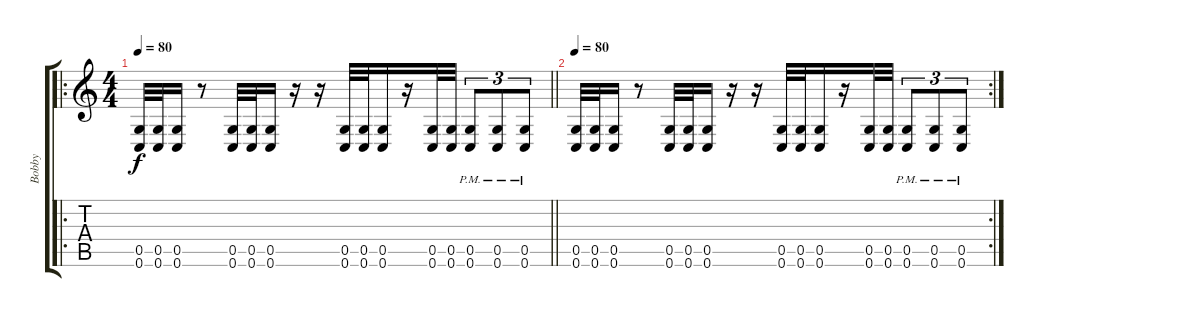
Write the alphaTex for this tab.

\track ("Bobby" "Bobby") {instrument distortionguitar}
\staff {score tabs}
\tuning (D4 A3 F3 C3 G2 C2) {hide}
\ro
\ts (4 4)
\tempo 80
\clef g2
\barLineRight lightlight
\ks c
(0.5 0.6).32{dy f} (0.5 0.6).32 (0.5 0.6).16 r.8 (0.5 0.6).32 (0.5 0.6).32 (0.5 0.6).16 r.16 r.16 (0.5 0.6).32 (0.5 0.6).32 (0.5 0.6).16 r.16 (0.5 0.6).32 (0.5 0.6).32 (0.5{pm} 0.6{pm}).8{tu (3 2)} (0.5{pm} 0.6{pm}).8{tu (3 2)} (0.5{pm} 0.6{pm}).8{tu (3 2)} |
\rc 2
\tempo 80
(0.5 0.6).32 (0.5 0.6).32 (0.5 0.6).16 r.8 (0.5 0.6).32 (0.5 0.6).32 (0.5 0.6).16 r.16 r.16 (0.5 0.6).32 (0.5 0.6).32 (0.5 0.6).16 r.16 (0.5 0.6).32 (0.5 0.6).32 (0.5{pm} 0.6{pm}).8{tu (3 2)} (0.5{pm} 0.6{pm}).8{tu (3 2)} (0.5{pm} 0.6{pm}).8{tu (3 2)}
